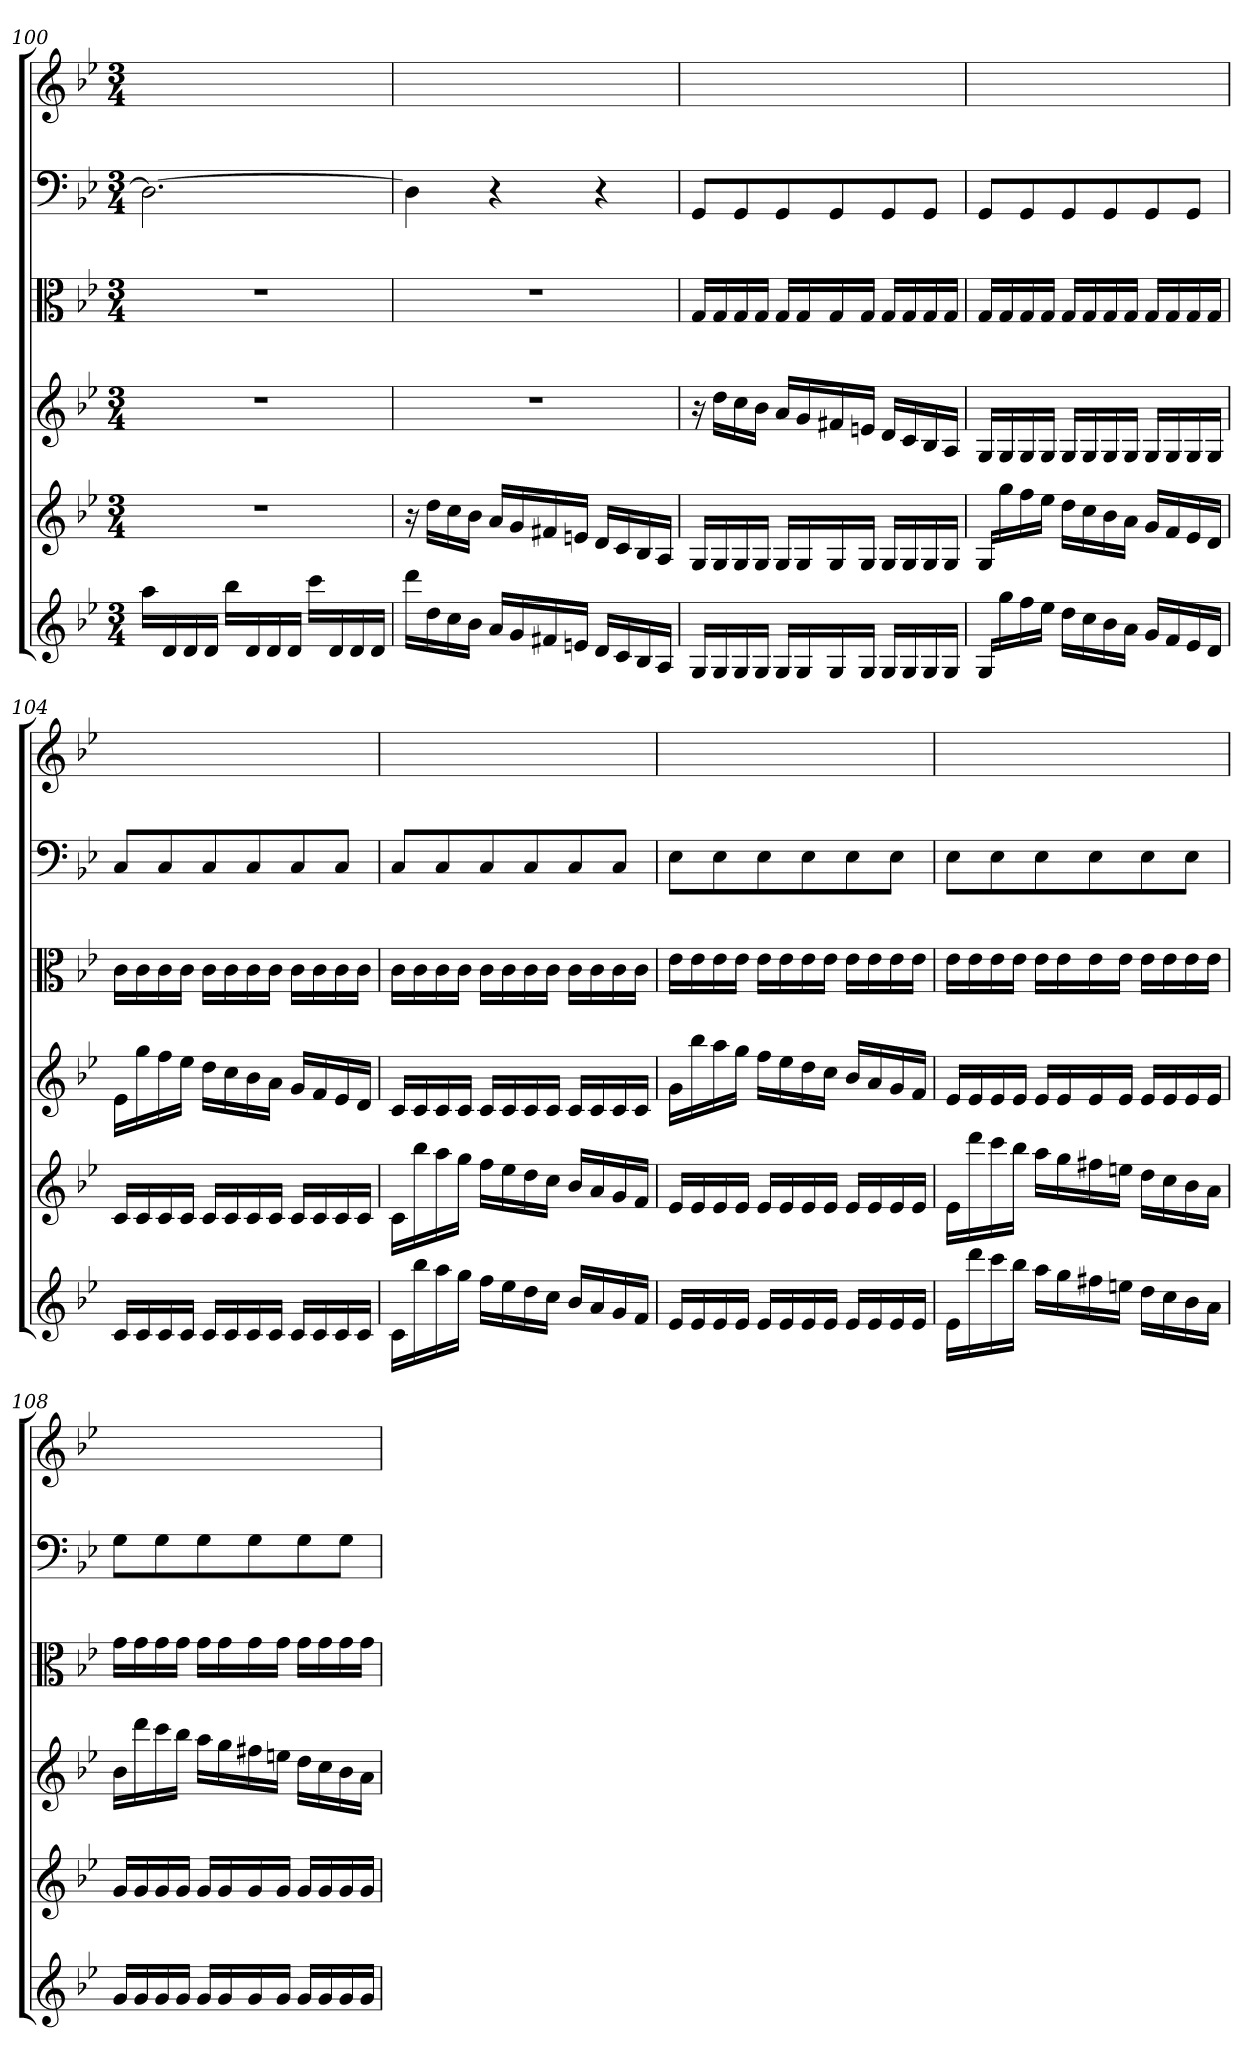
**kern	**kern	**kern	**kern	**kern	**kern
*part6	*part5	*part4	*part3	*part2	*part1
*staff6	*staff5	*staff4	*staff3	*staff2	*staff1
*clefG2	*clefG2	*clefG2	*clefC3	*clefF4	*clefG2
*k[b-e-]	*k[b-e-]	*k[b-e-]	*k[b-e-]	*k[b-e-]	*k[b-e-]
*g:	*g:	*g:	*g:	*g:	*g:
*M3/4	*M3/4	*M3/4	*M3/4	*M3/4	*M3/4
=100	=100	=100	=100	=100	=100
16aa\LL	2.r	2.r	2.r	2.D\_	2.ryy
16d/	.	.	.	.	.
16d/	.	.	.	.	.
16d/JJ	.	.	.	.	.
16bb-\LL	.	.	.	.	.
16d/	.	.	.	.	.
16d/	.	.	.	.	.
16d/JJ	.	.	.	.	.
16ccc\LL	.	.	.	.	.
16d/	.	.	.	.	.
16d/	.	.	.	.	.
16d/JJ	.	.	.	.	.
=101	=101	=101	=101	=101	=101
16ddd\LL	16r	2.r	2.r	4D\]	2.ryy
16dd\	16dd\LL	.	.	.	.
16cc\	16cc\	.	.	.	.
16b-\JJ	16b-\JJ	.	.	.	.
16a/LL	16a/LL	.	.	4r	.
16g/	16g/	.	.	.	.
16f#X/	16f#X/	.	.	.	.
16en/JJ	16en/JJ	.	.	.	.
16d/LL	16d/LL	.	.	4r	.
16c/	16c/	.	.	.	.
16B-/	16B-/	.	.	.	.
16A/JJ	16A/JJ	.	.	.	.
=102	=102	=102	=102	=102	=102
16G/LL	16G/LL	16r	16G/LL	8GG/L	2.ryy
16G/	16G/	16dd\LL	16G/	.	.
16G/	16G/	16cc\	16G/	8GG/	.
16G/JJ	16G/JJ	16b-\JJ	16G/JJ	.	.
16G/LL	16G/LL	16a/LL	16G/LL	8GG/	.
16G/	16G/	16g/	16G/	.	.
16G/	16G/	16f#X/	16G/	8GG/	.
16G/JJ	16G/JJ	16en/JJ	16G/JJ	.	.
16G/LL	16G/LL	16d/LL	16G/LL	8GG/	.
16G/	16G/	16c/	16G/	.	.
16G/	16G/	16B-/	16G/	8GG/J	.
16G/JJ	16G/JJ	16A/JJ	16G/JJ	.	.
=103	=103	=103	=103	=103	=103
16G/LL	16G/LL	16G/LL	16G/LL	8GG/L	2.ryy
16gg\	16gg\	16G/	16G/	.	.
16ff\	16ff\	16G/	16G/	8GG/	.
16ee-\JJ	16ee-\JJ	16G/JJ	16G/JJ	.	.
16dd\LL	16dd\LL	16G/LL	16G/LL	8GG/	.
16cc\	16cc\	16G/	16G/	.	.
16b-\	16b-\	16G/	16G/	8GG/	.
16a\JJ	16a\JJ	16G/JJ	16G/JJ	.	.
16g/LL	16g/LL	16G/LL	16G/LL	8GG/	.
16f/	16f/	16G/	16G/	.	.
16e-/	16e-/	16G/	16G/	8GG/J	.
16d/JJ	16d/JJ	16G/JJ	16G/JJ	.	.
=104	=104	=104	=104	=104	=104
16c/LL	16c/LL	16e-\LL	16c\LL	8C/L	2.ryy
16c/	16c/	16gg\	16c\	.	.
16c/	16c/	16ff\	16c\	8C/	.
16c/JJ	16c/JJ	16ee-\JJ	16c\JJ	.	.
16c/LL	16c/LL	16dd\LL	16c\LL	8C/	.
16c/	16c/	16cc\	16c\	.	.
16c/	16c/	16b-\	16c\	8C/	.
16c/JJ	16c/JJ	16a\JJ	16c\JJ	.	.
16c/LL	16c/LL	16g/LL	16c\LL	8C/	.
16c/	16c/	16f/	16c\	.	.
16c/	16c/	16e-/	16c\	8C/J	.
16c/JJ	16c/JJ	16d/JJ	16c\JJ	.	.
=105	=105	=105	=105	=105	=105
16c/LL	16c/LL	16c/LL	16c\LL	8C/L	2.ryy
16bb-\	16bb-\	16c/	16c\	.	.
16aa\	16aa\	16c/	16c\	8C/	.
16gg\JJ	16gg\JJ	16c/JJ	16c\JJ	.	.
16ff\LL	16ff\LL	16c/LL	16c\LL	8C/	.
16ee-\	16ee-\	16c/	16c\	.	.
16dd\	16dd\	16c/	16c\	8C/	.
16cc\JJ	16cc\JJ	16c/JJ	16c\JJ	.	.
16b-/LL	16b-/LL	16c/LL	16c\LL	8C/	.
16a/	16a/	16c/	16c\	.	.
16g/	16g/	16c/	16c\	8C/J	.
16f/JJ	16f/JJ	16c/JJ	16c\JJ	.	.
=106	=106	=106	=106	=106	=106
16e-/LL	16e-/LL	16g\LL	16e-\LL	8E-\L	2.ryy
16e-/	16e-/	16bb-\	16e-\	.	.
16e-/	16e-/	16aa\	16e-\	8E-\	.
16e-/JJ	16e-/JJ	16gg\JJ	16e-\JJ	.	.
16e-/LL	16e-/LL	16ff\LL	16e-\LL	8E-\	.
16e-/	16e-/	16ee-\	16e-\	.	.
16e-/	16e-/	16dd\	16e-\	8E-\	.
16e-/JJ	16e-/JJ	16cc\JJ	16e-\JJ	.	.
16e-/LL	16e-/LL	16b-/LL	16e-\LL	8E-\	.
16e-/	16e-/	16a/	16e-\	.	.
16e-/	16e-/	16g/	16e-\	8E-\J	.
16e-/JJ	16e-/JJ	16f/JJ	16e-\JJ	.	.
=107	=107	=107	=107	=107	=107
16e-/LL	16e-/LL	16e-/LL	16e-\LL	8E-\L	2.ryy
16ddd\	16ddd\	16e-/	16e-\	.	.
16ccc\	16ccc\	16e-/	16e-\	8E-\	.
16bb-\JJ	16bb-\JJ	16e-/JJ	16e-\JJ	.	.
16aa\LL	16aa\LL	16e-/LL	16e-\LL	8E-\	.
16gg\	16gg\	16e-/	16e-\	.	.
16ff#X\	16ff#X\	16e-/	16e-\	8E-\	.
16een\JJ	16een\JJ	16e-/JJ	16e-\JJ	.	.
16dd\LL	16dd\LL	16e-/LL	16e-\LL	8E-\	.
16cc\	16cc\	16e-/	16e-\	.	.
16b-\	16b-\	16e-/	16e-\	8E-\J	.
16a\JJ	16a\JJ	16e-/JJ	16e-\JJ	.	.
=108	=108	=108	=108	=108	=108
16g/LL	16g/LL	16b-\LL	16g\LL	8G\L	2.ryy
16g/	16g/	16ddd\	16g\	.	.
16g/	16g/	16ccc\	16g\	8G\	.
16g/JJ	16g/JJ	16bb-\JJ	16g\JJ	.	.
16g/LL	16g/LL	16aa\LL	16g\LL	8G\	.
16g/	16g/	16gg\	16g\	.	.
16g/	16g/	16ff#X\	16g\	8G\	.
16g/JJ	16g/JJ	16een\JJ	16g\JJ	.	.
16g/LL	16g/LL	16dd\LL	16g\LL	8G\	.
16g/	16g/	16cc\	16g\	.	.
16g/	16g/	16b-\	16g\	8G\J	.
16g/JJ	16g/JJ	16a\JJ	16g\JJ	.	.
=	=	=	=	=	=
*-	*-	*-	*-	*-	*-
